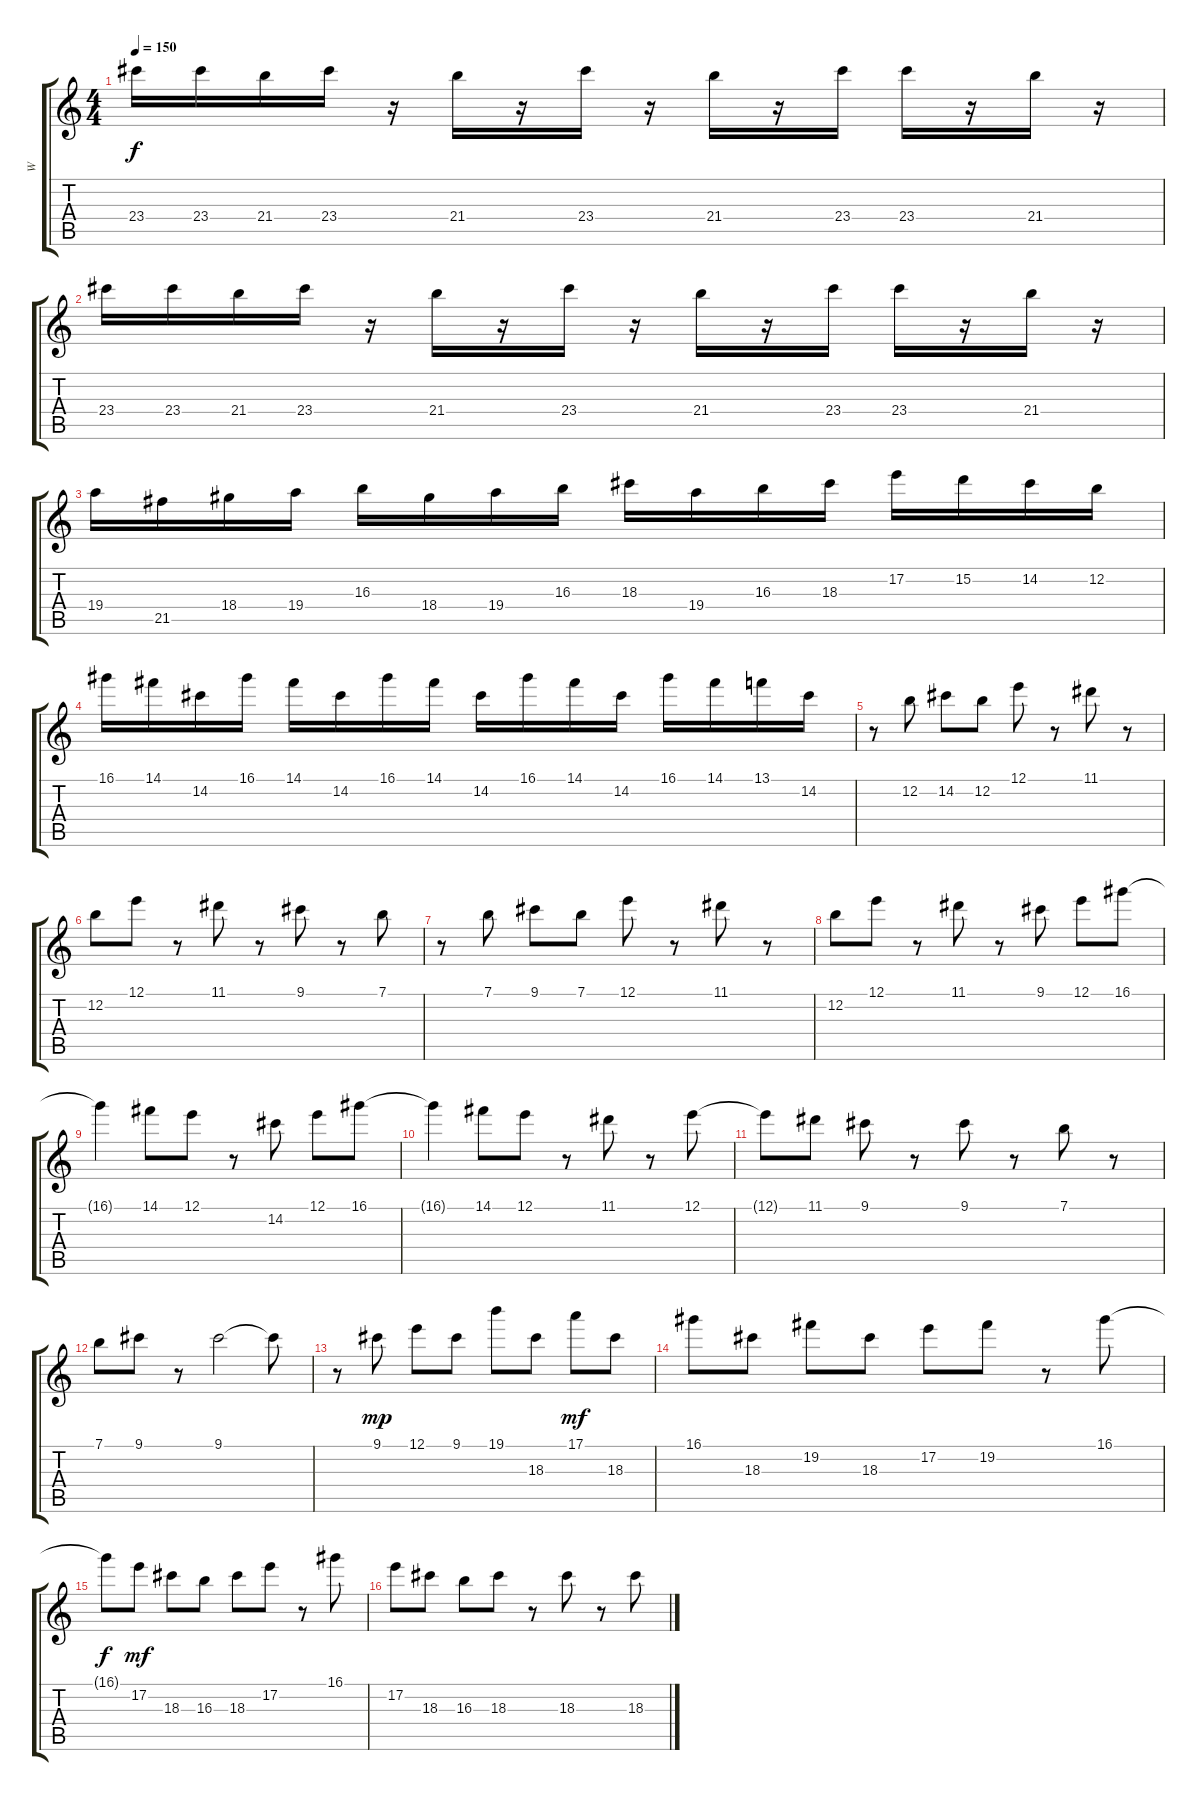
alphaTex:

\track ("W" "W") {instrument distortionguitar}
\staff {score tabs}
\tuning (E4 B3 G3 D3 A2 E2) {hide}
\ts (4 4)
\tempo 150
\clef g2
\ks c
23.4.16{dy f} 23.4.16 21.4.16 23.4.16 r.16 21.4.16 r.16 23.4.16 r.16 21.4.16 r.16 23.4.16 23.4.16 r.16 21.4.16 r.16 |
23.4.16 23.4.16 21.4.16 23.4.16 r.16 21.4.16 r.16 23.4.16 r.16 21.4.16 r.16 23.4.16 23.4.16 r.16 21.4.16 r.16 |
19.4.16 21.5.16 18.4.16 19.4.16 16.3.16 18.4.16 19.4.16 16.3.16 18.3.16 19.4.16 16.3.16 18.3.16 17.2.16 15.2.16 14.2.16 12.2.16 |
16.1.16 14.1.16 14.2.16 16.1.16 14.1.16 14.2.16 16.1.16 14.1.16 14.2.16 16.1.16 14.1.16 14.2.16 16.1.16 14.1.16 13.1.16 14.2.16 |
r.8 12.2.8 14.2.8 12.2.8 12.1.8 r.8 11.1.8 r.8 |
12.2.8 12.1.8 r.8 11.1.8 r.8 9.1.8 r.8 7.1.8 |
r.8 7.1.8 9.1.8 7.1.8 12.1.8 r.8 11.1.8 r.8 |
12.2.8 12.1.8 r.8 11.1.8 r.8 9.1.8 12.1.8 16.1.8 |
16.1{t}.4 14.1.8 12.1.8 r.8 14.2.8 12.1.8 16.1.8 |
16.1{t}.4 14.1.8 12.1.8 r.8 11.1.8 r.8 12.1.8 |
12.1{t}.8 11.1.8 9.1.8 r.8 9.1.8 r.8 7.1.8 r.8 |
7.1.8 9.1.8 r.8 9.1.2 9.1{t}.8 |
r.8 9.1.8{dy mp} 12.1.8 9.1.8 19.1.8 18.3.8 17.1.8{dy mf} 18.3.8 |
16.1.8 18.3.8 19.2.8 18.3.8 17.2.8 19.2.8 r.8 16.1.8 |
16.1{t}.8{dy f} 17.2.8{dy mf} 18.3.8 16.3.8 18.3.8 17.2.8 r.8 16.1.8 |
17.2.8 18.3.8 16.3.8 18.3.8 r.8 18.3.8 r.8 18.3.8
